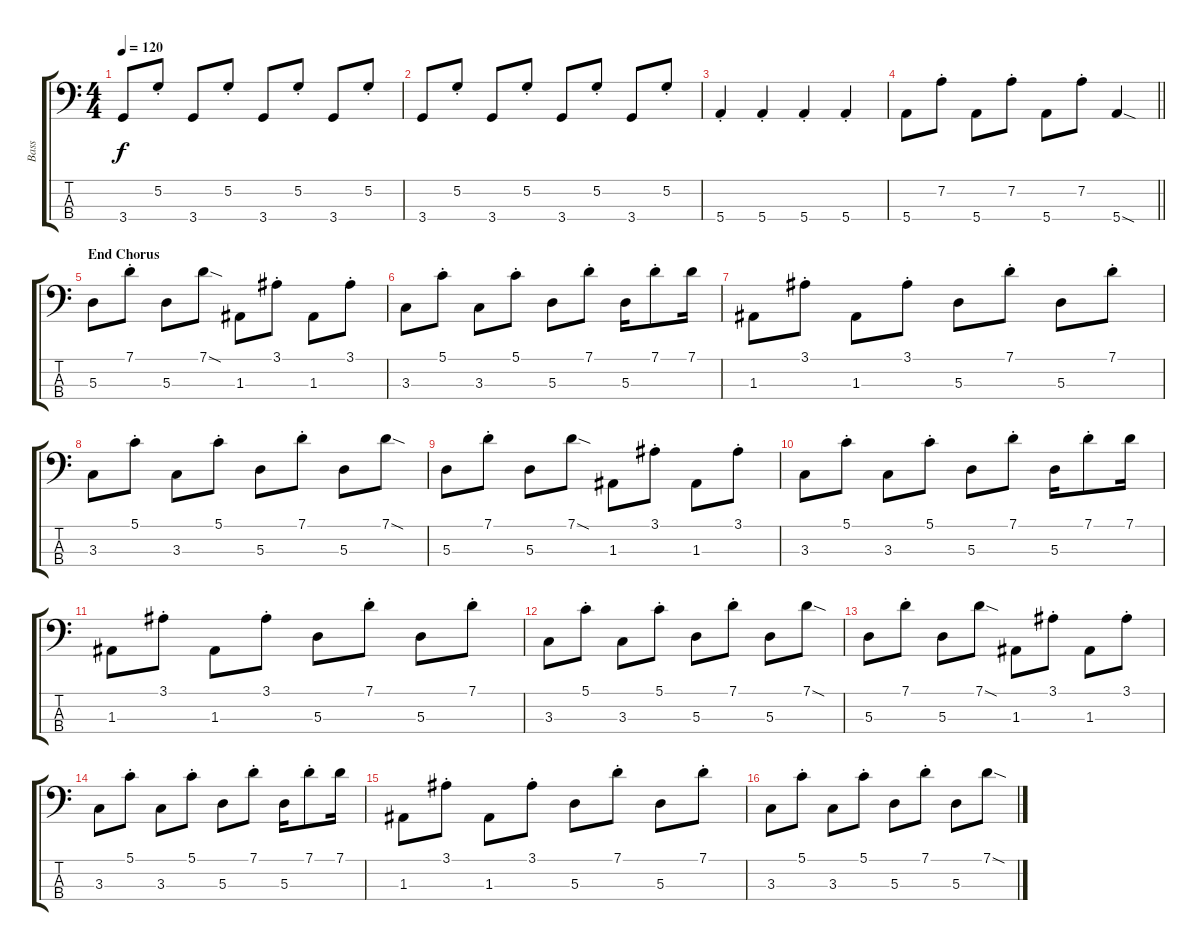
\track ("Bass" "Bass") {instrument electricbassfinger}
\staff {score tabs}
\tuning (G2 D2 A1 E1) {hide}
\ts (4 4)
\tempo 120
\clef f4
\ks c
3.4.8{dy f} 5.2{st}.8 3.4.8 5.2{st}.8 3.4.8 5.2{st}.8 3.4.8 5.2{st}.8 |
3.4.8 5.2{st}.8 3.4.8 5.2{st}.8 3.4.8 5.2{st}.8 3.4.8 5.2{st}.8 |
5.4{st}.4 5.4{st}.4 5.4{st}.4 5.4{st}.4 |
\barLineRight lightlight
5.4.8 7.2{st}.8 5.4.8 7.2{st}.8 5.4.8 7.2{st}.8 5.4{sod}.4 |
\section ("" "End Chorus")
5.3.8 7.1{st}.8 5.3.8 7.1{sod}.8 1.3.8 3.1{st}.8 1.3.8 3.1{st}.8 |
3.3.8 5.1{st}.8 3.3.8 5.1{st}.8 5.3.8 7.1{st}.8 5.3.16 7.1{st}.8 7.1.16 |
1.3.8 3.1{st}.8 1.3.8 3.1{st}.8 5.3.8 7.1{st}.8 5.3.8 7.1{st}.8 |
3.3.8 5.1{st}.8 3.3.8 5.1{st}.8 5.3.8 7.1{st}.8 5.3.8 7.1{sod}.8 |
5.3.8 7.1{st}.8 5.3.8 7.1{sod}.8 1.3.8 3.1{st}.8 1.3.8 3.1{st}.8 |
3.3.8 5.1{st}.8 3.3.8 5.1{st}.8 5.3.8 7.1{st}.8 5.3.16 7.1{st}.8 7.1.16 |
1.3.8 3.1{st}.8 1.3.8 3.1{st}.8 5.3.8 7.1{st}.8 5.3.8 7.1{st}.8 |
3.3.8 5.1{st}.8 3.3.8 5.1{st}.8 5.3.8 7.1{st}.8 5.3.8 7.1{sod}.8 |
5.3.8 7.1{st}.8 5.3.8 7.1{sod}.8 1.3.8 3.1{st}.8 1.3.8 3.1{st}.8 |
3.3.8 5.1{st}.8 3.3.8 5.1{st}.8 5.3.8 7.1{st}.8 5.3.16 7.1{st}.8 7.1.16 |
1.3.8 3.1{st}.8 1.3.8 3.1{st}.8 5.3.8 7.1{st}.8 5.3.8 7.1{st}.8 |
3.3.8 5.1{st}.8 3.3.8 5.1{st}.8 5.3.8 7.1{st}.8 5.3.8 7.1{sod}.8
